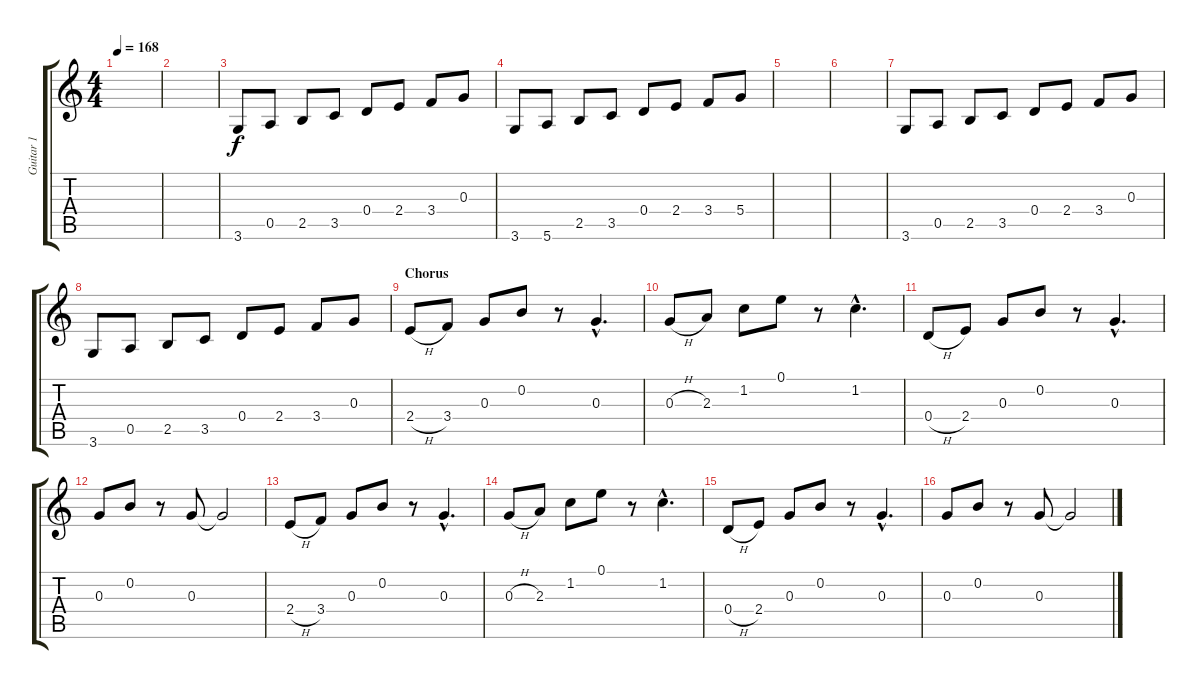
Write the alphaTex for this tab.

\track ("Guitar 1" "Guitar 1") {instrument electricguitarjazz}
\staff {score tabs}
\tuning (E4 B3 G3 D3 A2 E2) {hide}
\ts (4 4)
\tempo 168
\clef g2
\ks c
|
|
3.6.8{volume 8} 0.5.8 2.5.8 3.5.8 0.4.8 2.4.8 3.4.8 0.3.8 |
3.6.8 5.6.8 2.5.8 3.5.8 0.4.8 2.4.8 3.4.8 5.4.8 |
|
|
3.6.8{volume 8} 0.5.8 2.5.8 3.5.8 0.4.8 2.4.8 3.4.8 0.3.8 |
3.6.8 0.5.8 2.5.8 3.5.8 0.4.8 2.4.8 3.4.8 0.3.8 |
\section ("" "Chorus")
2.4{h}.8 3.4.8 0.3.8 0.2.8 r.8 0.3{hac}.4{d} |
0.3{h}.8 2.3.8 1.2.8 0.1.8 r.8 1.2{hac}.4{d} |
0.4{h}.8 2.4.8 0.3.8 0.2.8 r.8 0.3{hac}.4{d} |
0.3.8 0.2.8 r.8 0.3.8 0.3{t}.2 |
2.4{h}.8 3.4.8 0.3.8 0.2.8 r.8 0.3{hac}.4{d} |
0.3{h}.8 2.3.8 1.2.8 0.1.8 r.8 1.2{hac}.4{d} |
0.4{h}.8 2.4.8 0.3.8 0.2.8 r.8 0.3{hac}.4{d} |
0.3.8 0.2.8 r.8 0.3.8 0.3{t}.2
